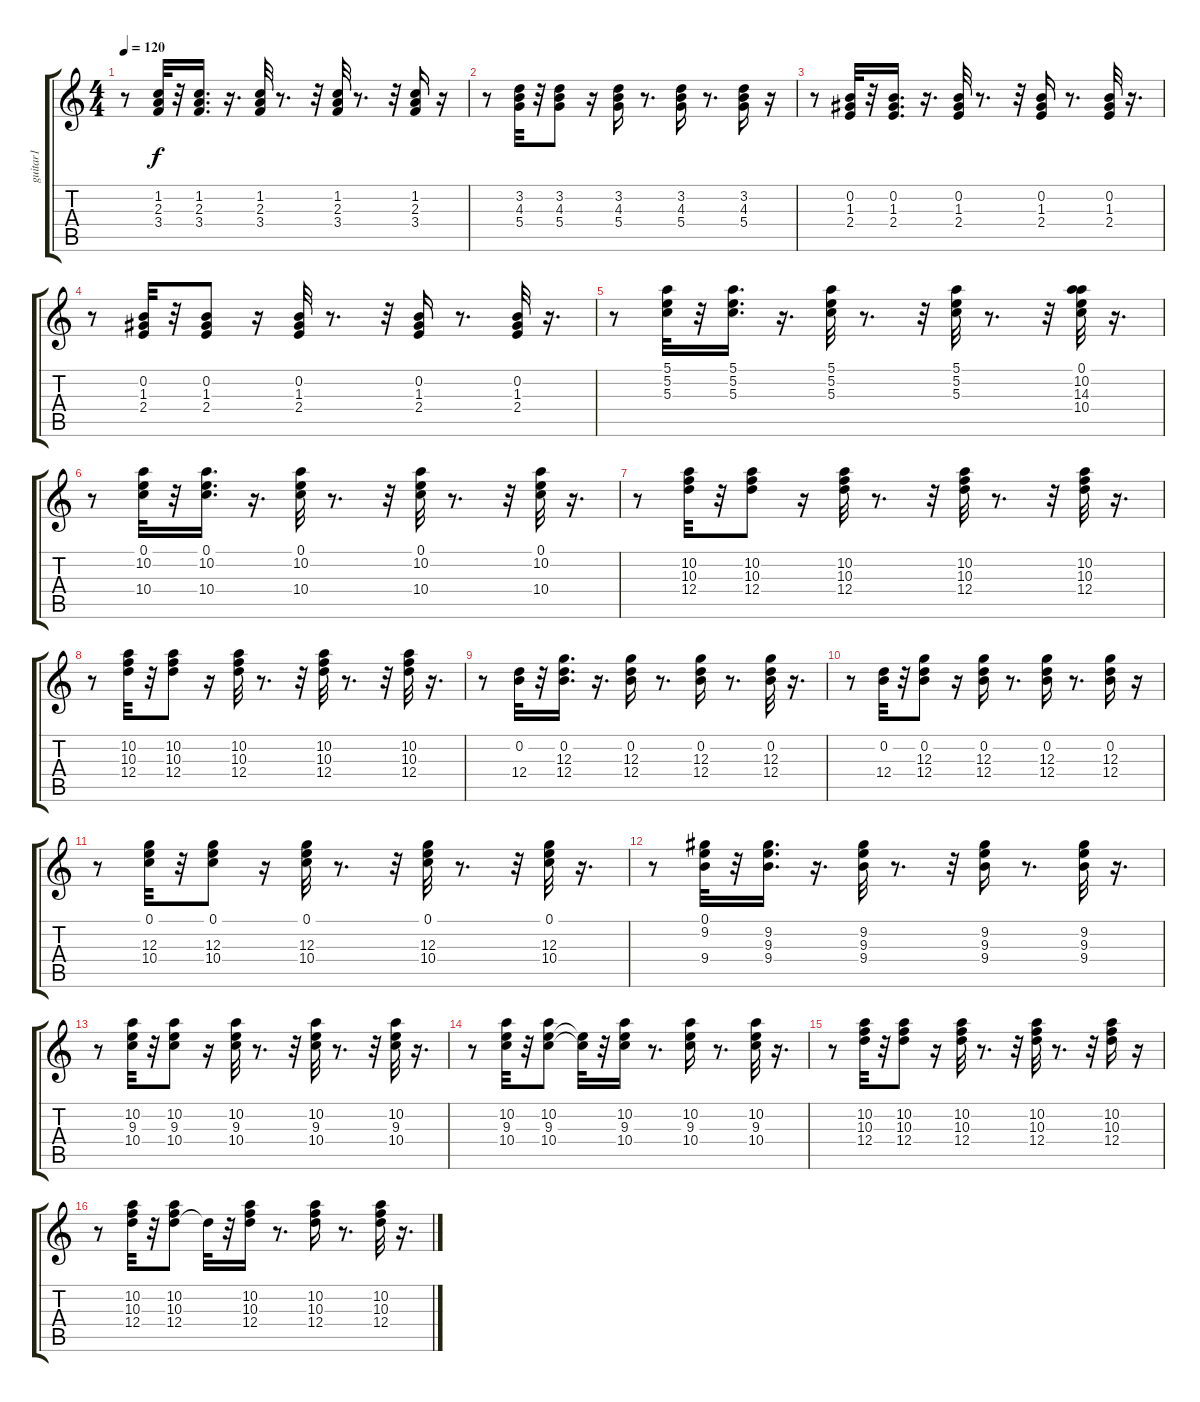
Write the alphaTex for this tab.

\track ("guitar1" "guitar1") {instrument electricguitarmuted}
\staff {score tabs}
\tuning (E4 B3 G3 D3 A2 E2) {hide}
\ts (4 4)
\tempo 120
\clef g2
\ks c
r.8{dy f} (1.2 2.3 3.4).32 r.32 (1.2 2.3 3.4).16{d} r.16{d} (1.2 2.3 3.4).32 r.8{d} r.32 (1.2 2.3 3.4).32 r.8{d} r.32 (1.2 2.3 3.4).16 r.16 |
r.8 (3.2 4.3 5.4).32 r.32 (3.2 4.3 5.4).8 r.16 (3.2 4.3 5.4).16 r.8{d} (3.2 4.3 5.4).16 r.8{d} (3.2 4.3 5.4).16 r.16 |
r.8 (0.2 1.3 2.4).32 r.32 (0.2 1.3 2.4).16{d} r.16{d} (0.2 1.3 2.4).32 r.8{d} r.32 (0.2 1.3 2.4).16 r.8{d} (0.2 1.3 2.4).32 r.16{d} |
r.8 (0.2 1.3 2.4).32 r.32 (0.2 1.3 2.4).8 r.16 (0.2 1.3 2.4).32 r.8{d} r.32 (0.2 1.3 2.4).16 r.8{d} (0.2 1.3 2.4).32 r.16{d} |
r.8 (5.1 5.2 5.3).32 r.32 (5.1 5.2 5.3).16{d} r.16{d} (5.1 5.2 5.3).32 r.8{d} r.32 (5.1 5.2 5.3).32 r.8{d} r.32 (0.1 10.2 14.3 10.4).32 r.16{d} |
r.8 (0.1 10.2 10.4).32 r.32 (0.1 10.2 10.4).16{d} r.16{d} (0.1 10.2 10.4).32 r.8{d} r.32 (0.1 10.2 10.4).32 r.8{d} r.32 (0.1 10.2 10.4).32 r.16{d} |
r.8 (10.2 10.3 12.4).32 r.32 (10.2 10.3 12.4).8 r.16 (10.2 10.3 12.4).32 r.8{d} r.32 (10.2 10.3 12.4).32 r.8{d} r.32 (10.2 10.3 12.4).32 r.16{d} |
r.8 (10.2 10.3 12.4).32 r.32 (10.2 10.3 12.4).8 r.16 (10.2 10.3 12.4).32 r.8{d} r.32 (10.2 10.3 12.4).32 r.8{d} r.32 (10.2 10.3 12.4).32 r.16{d} |
r.8 (0.2 12.4).32 r.32 (0.2 12.3 12.4).16{d} r.16{d} (0.2 12.3 12.4).16 r.8{d} (0.2 12.3 12.4).16 r.8{d} (0.2 12.3 12.4).32 r.16{d} |
r.8 (0.2 12.4).32 r.32 (0.2 12.3 12.4).8 r.16 (0.2 12.3 12.4).16 r.8{d} (0.2 12.3 12.4).16 r.8{d} (0.2 12.3 12.4).16 r.16 |
r.8 (0.1 12.3 10.4).32 r.32 (0.1 12.3 10.4).8 r.16 (0.1 12.3 10.4).32 r.8{d} r.32 (0.1 12.3 10.4).32 r.8{d} r.32 (0.1 12.3 10.4).32 r.16{d} |
r.8 (0.1 9.2 9.4).32 r.32 (9.2 9.3 9.4).16{d} r.16{d} (9.2 9.3 9.4).32 r.8{d} r.32 (9.2 9.3 9.4).16 r.8{d} (9.2 9.3 9.4).32 r.16{d} |
r.8 (10.2 9.3 10.4).32 r.32 (10.2 9.3 10.4).8 r.16 (10.2 9.3 10.4).32 r.8{d} r.32 (10.2 9.3 10.4).32 r.8{d} r.32 (10.2 9.3 10.4).32 r.16{d} |
r.8 (10.2 9.3 10.4).32 r.32 (10.2 9.3 10.4).8 (9.3{t} 10.4{t}).32 r.32 (10.2 9.3 10.4).16 r.8{d} (10.2 9.3 10.4).16 r.8{d} (10.2 9.3 10.4).32 r.16{d} |
r.8 (10.2 10.3 12.4).32 r.32 (10.2 10.3 12.4).8 r.16 (10.2 10.3 12.4).32 r.8{d} r.32 (10.2 10.3 12.4).32 r.8{d} r.32 (10.2 10.3 12.4).16 r.16 |
r.8 (10.2 10.3 12.4).32 r.32 (10.2 10.3 12.4).8 12.4{t}.32 r.32 (10.2 10.3 12.4).16 r.8{d} (10.2 10.3 12.4).16 r.8{d} (10.2 10.3 12.4).32 r.16{d}
